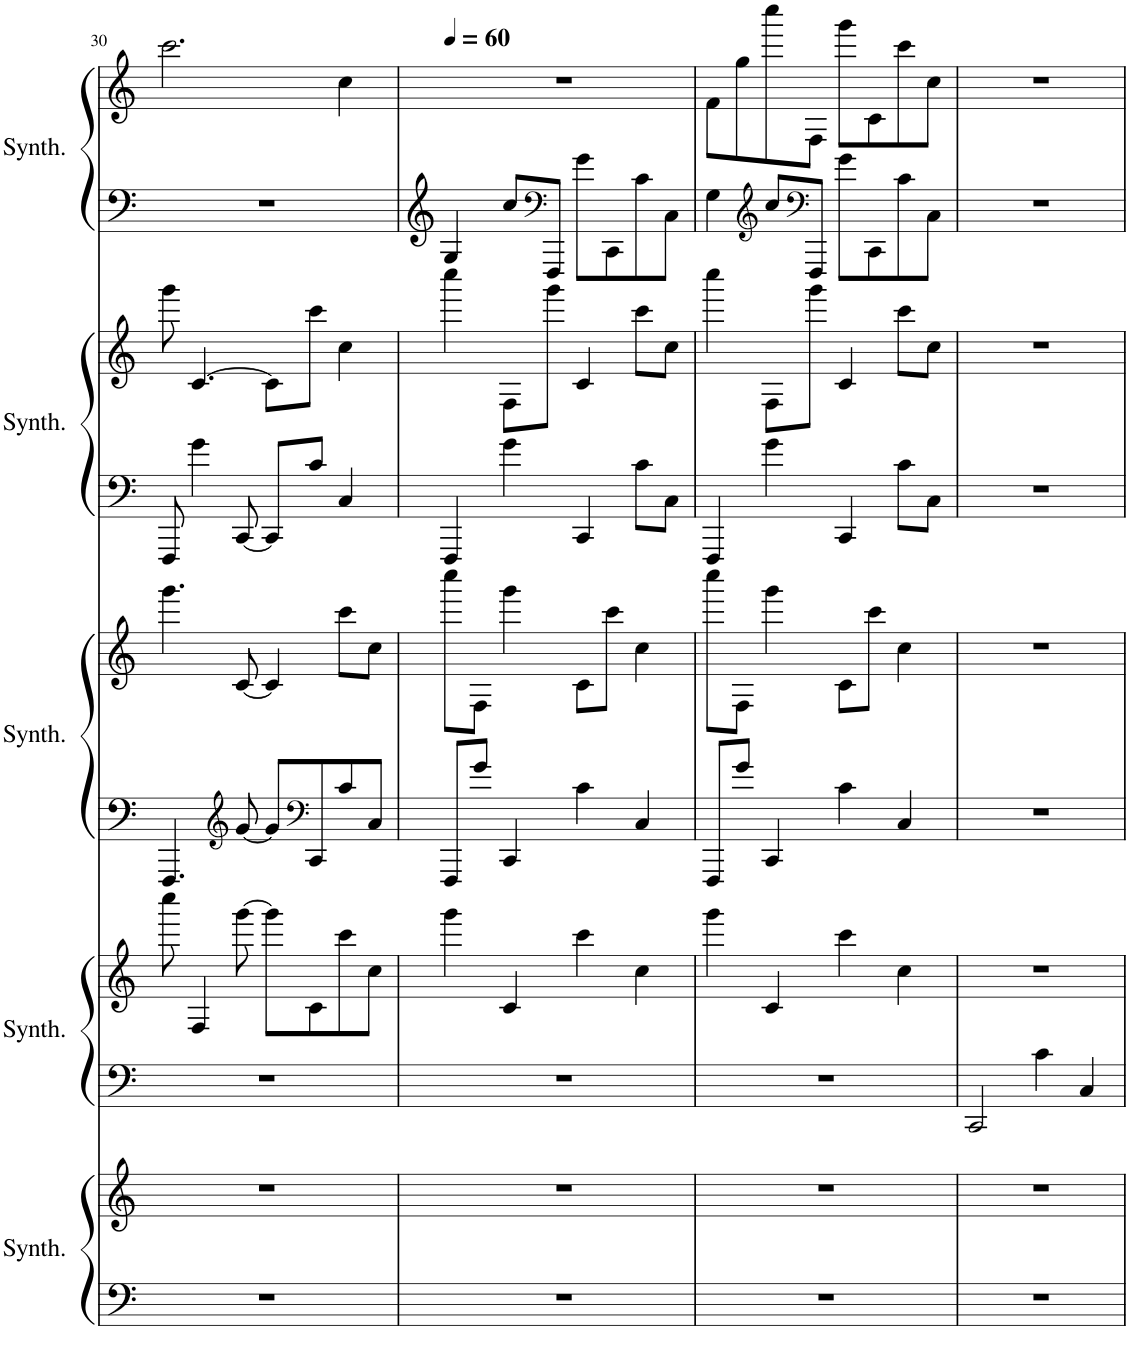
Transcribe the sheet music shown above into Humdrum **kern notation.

**kern	**kern	**kern	**kern	**kern	**kern	**kern	**kern	**kern	**kern
*part5	*part5	*part4	*part4	*part3	*part3	*part2	*part2	*part1	*part1
*staff10	*staff9	*staff8	*staff7	*staff6	*staff5	*staff4	*staff3	*staff2	*staff1
*I"Pad Synthesizer, Warm Pad	*	*I"Pad Synthesizer, Warm Pad	*	*I"Pad Synthesizer, Warm Pad	*	*I"Pad Synthesizer, Warm Pad	*	*I"Pad Synthesizer, Warm Pad	*
*I'Synth.	*	*I'Synth.	*	*I'Synth.	*	*I'Synth.	*	*I'Synth.	*
!!LO:PB:g=z
*clefF4	*clefG2	*clefF4	*clefG2	*clefF4	*clefG2	*clefF4	*clefG2	*clefF4	*clefG2
*k[]	*k[]	*k[]	*k[]	*k[]	*k[]	*k[]	*k[]	*k[]	*k[]
*M4/4	*M4/4	*M4/4	*M4/4	*M4/4	*M4/4	*M4/4	*M4/4	*M4/4	*M4/4
=30	=30	=30	=30	=30	=30	=30	=30	=30	=30
1r	1r	1r	8cccc\	4.FFF/	4.ggg\	8FFF/	8ggg\	1r	2.ccc\
.	.	.	4F/	.	.	4g\	[4.c/	.	.
*	*	*	*	*clefG2	*	*	*	*	*
.	.	.	[8ggg\	[8g/	[8c/	[8CC/	.	.	.
.	.	.	8ggg\L]	8g/L]	4c/]	8CC/L]	8c\L]	.	.
*	*	*	*	*clefF4	*	*	*	*	*
.	.	.	8c\	8CC/	.	8c/J	8ccc\J	.	.
.	.	.	8ccc\	8c/	8ccc\L	4C/	4cc\	.	4cc\
.	.	.	8cc\J	8C/J	8cc\J	.	.	.	.
=31	=31	=31	=31	=31	=31	=31	=31	=31	=31
*	*	*	*	*	*	*	*	*	*MM60
1r	1r	1r	4ggg\	8FFF/L	8cccc\L	4FFF/	4cccc\	4G/	1r
.	.	.	.	8g/J	8F\J	.	.	.	.
.	.	.	4c/	4CC/	4ggg\	4g\	8F\L	8cc/L	.
*	*	*	*	*	*	*	*	*clefF4	*
.	.	.	.	.	.	.	8ggg\J	8FFF/J	.
.	.	.	4ccc\	4c\	8c\L	4CC/	4c/	8g\L	.
.	.	.	.	.	8ccc\J	.	.	8CC\	.
.	.	.	4cc\	4C/	4cc\	8c\L	8ccc\L	8c\	.
.	.	.	.	.	.	8C\J	8cc\J	8C\J	.
=32	=32	=32	=32	=32	=32	=32	=32	=32	=32
1r	1r	1r	4ggg\	8FFF/L	8cccc\L	4FFF/	4cccc\	4G\	8f\L
.	.	.	.	8g/J	8F\J	.	.	.	8gg\
*	*	*	*	*	*	*	*	*clefG2	*
.	.	.	4c/	4CC/	4ggg\	4g\	8F\L	8cc/L	8cccc\
*	*	*	*	*	*	*	*	*clefF4	*
.	.	.	.	.	.	.	8ggg\J	8FFF/J	8F\J
.	.	.	4ccc\	4c\	8c\L	4CC/	4c/	8g\L	8ggg\L
.	.	.	.	.	8ccc\J	.	.	8CC\	8c\
.	.	.	4cc\	4C/	4cc\	8c\L	8ccc\L	8c\	8ccc\
.	.	.	.	.	.	8C\J	8cc\J	8C\J	8cc\J
=33	=33	=33	=33	=33	=33	=33	=33	=33	=33
1r	1r	2CC/	1r	1r	1r	1r	1r	1r	1r
.	.	4c\	.	.	.	.	.	.	.
.	.	4C/	.	.	.	.	.	.	.
=	=	=	=	=	=	=	=	=	=
*-	*-	*-	*-	*-	*-	*-	*-	*-	*-
